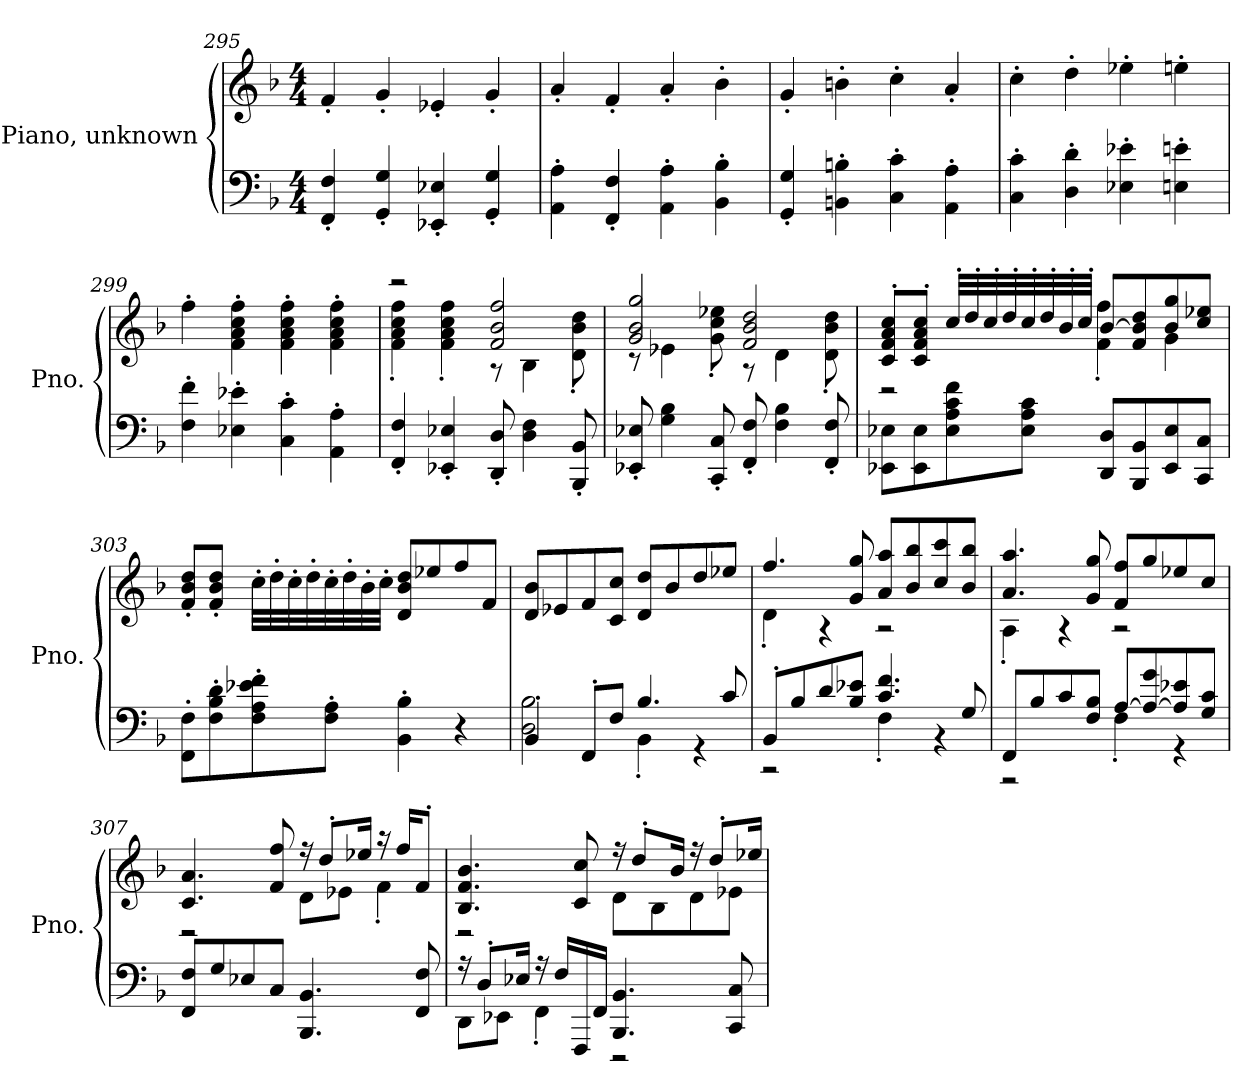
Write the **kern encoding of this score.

**kern	**kern
*part1	*part1
*staff2	*staff1
*I"Piano, unknown	*
*I'Pno.	*
*clefF4	*clefG2
*k[b-]	*k[b-]
*M4/4	*M4/4
=295	=295
4FF/' 4F/'	4f'/
4GG/' 4G/'	4g'/
4EE-X/' 4E-X/'	4e-X'/
4GG/' 4G/'	4g'/
=296	=296
4AA\' 4A\'	4a'/
4FF/' 4F/'	4f'/
4AA\' 4A\'	4a'/
4BB-\' 4B-\'	4b-'\
=297	=297
4GG/' 4G/'	4g'/
4BBn\' 4Bn\'	4bn'\
4C\' 4c\'	4cc'\
4AA\' 4A\'	4a'/
!!LO:PB:g=z
=298	=298
4C\' 4c\'	4cc'\
4D\' 4d\'	4dd'\
4E-X\' 4e-X\'	4ee-X'\
4En\' 4en\'	4een'\
=299	=299
4F\' 4f\'	4ff'\
4E-X\' 4e-X\'	4f\' 4a\' 4cc\' 4ff\'
4C\' 4c\'	4f\' 4a\' 4cc\' 4ff\'
4AA\' 4A\'	4f\' 4a\' 4cc\' 4ff\'
=300	=300
*	*^
4FF/' 4F/'	2r	4f\' 4a\' 4cc\' 4ff\'
4EE-X/' 4E-X/'	.	4f\' 4a\' 4cc\' 4ff\'
8DD/' 8D/'	2f/ 2b-/ 2ff/	8r
4D\ 4F\	.	4B-\
8BBB-/' 8BB-/'	.	8d\' 8b-\' 8dd\'
=301	=301	=301
8EE-X/' 8E-X/'	2g/ 2b-/ 2gg/	8r
4G\ 4B-\	.	4e-X\
8CC/' 8C/'	.	8g\' 8cc\' 8ee-X\'
8FF/' 8F/'	2f/ 2b-/ 2dd/	8r
4F\ 4B-\	.	4d\
8FF/' 8F/'	.	8d\' 8b-\' 8dd\'
!!LO:LB:g=z	!!
=302	=302	=302
8EE-X\ 8E-X\L	8c/' 8f/' 8a/' 8cc/'L	2r
8EE-\ 8E-\	8c/' 8f/' 8a/' 8cc/'J	.
8E-\ 8A\ 8c\ 8f\	32cc'/LLL	.
.	32dd'/	.
.	32cc'/	.
.	32dd'/	.
8E-\ 8A\ 8c\J	32cc'/	.
.	32dd'/	.
.	32b-'/	.
.	32cc'/JJJ	.
8DD/ 8D/L	[8b-/L	4f\' 4ff\'
8BBB-/ 8BB-/	8f/ 8b-/] 8dd/	.
8EE-/ 8E-/	8b-/ 8gg/	4g\
8CC/ 8C/J	8cc/ 8ee-X/J	.
*	*v	*v
=303	=303
8FF\' 8F\'L	8f/' 8b-/' 8dd/'L
8F\' 8B-\' 8d\'	8f/' 8b-/' 8dd/'J
8F\' 8A\' 8e-X\' 8f\'	32cc'\LLL
.	32dd'\
.	32cc'\
.	32dd'\
8F\' 8A\'J	32cc'\
.	32dd'\
.	32b-'\
.	32cc'\JJJ
4BB-\' 4B-\'	8d/ 8b-/ 8dd/L
.	8ee-X/
4r	8ff/
.	8f/J
=304	=304
*^	*
4BB-'/	2D\ 2B-\	8d/ 8b-/L
.	.	8e-X/
8FF'/L	.	8f/
8F/J	.	8c/ 8cc/J
4.B-/	4BB-'\	8d/ 8dd/L
.	.	8b-/
.	4r	8dd/
8c/	.	8ee-X/J
!!LO:LB:g=z
=305	=305	=305
*	*	*^
8BB-'/L	2r	4.ff/	4d'\
8B-/	.	.	.
8d/	.	.	4r
8B-/ 8e-X/J	.	8g/ 8gg/	.
4.c/ 4.f/	4F'\	8a/ 8aa/L	2r
.	.	8b-/ 8bb-/	.
.	4r	8cc/ 8ccc/	.
8G/	.	8b-/ 8bb-/J	.
=306	=306	=306	=306
8FF/L	2r	4.a/ 4.aa/	4A'\
8B-/	.	.	.
8c/	.	.	4r
8F/ 8B-/J	.	8g/ 8gg/	.
[8A/L	4F'\	8f/ 8ff/L	2r
8A/_ 8g/	.	8gg/	.
8A/] 8e-X/	4r	8ee-X/	.
8G/ 8c/J	.	8cc/J	.
*v	*v	*	*
=307	=307	=307
8FF/ 8F/L	4.c/ 4.a/	2r
8G/	.	.
8E-X/	.	.
8C/J	8f/ 8ff/	.
4.BBB-/ 4.BB-/	16r	8d\L
.	8dd'/L	.
.	.	8e-X\J
.	16ee-X/Jk	.
.	16r	4f'\
.	16ff/KL	.
8FF/ 8F/	8f'/J	.
!!LO:LB:g=z	!!
=308	=308	=308
*^	*	*
16r	8DD\L	4.B-/ 4.f/ 4.b-/	2r
8D'/L	.	.	.
.	8EE-X\J	.	.
16E-X/Jk	.	.	.
16r	4FF'\	.	.
16F/LL	.	.	.
16FFF/	.	8c/ 8cc/	.
16FF/JJ	.	.	.
4.BBB-/ 4.BB-/	2r	16r	8d\L
.	.	8dd'/L	.
.	.	.	8B-\
.	.	16b-/Jk	.
.	.	16r	8d\
.	.	8dd'/L	.
8CC/ 8C/	.	.	8e-X\J
.	.	16ee-X/Jk	.
*v	*v	*	*
*	*v	*v
=	=
*-	*-
